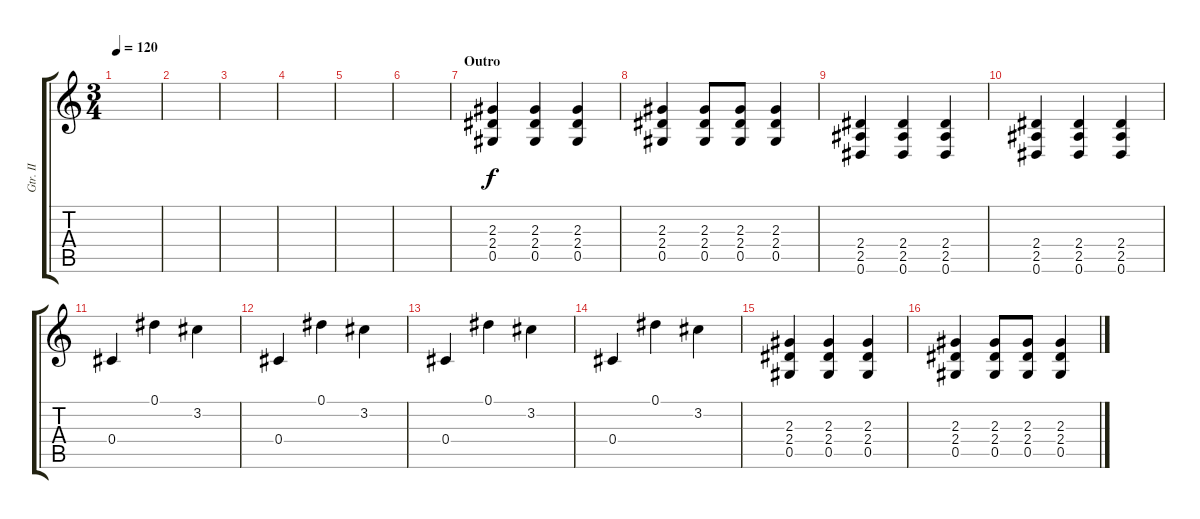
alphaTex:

\track ("Gtr. II" "Gtr. II") {instrument acousticguitarsteel}
\staff {score tabs}
\tuning (Eb4 Bb3 Gb3 Db3 Ab2 Eb2) {hide}
\ts (3 4)
\tempo 120
\clef g2
\ks c
|
|
|
|
|
|
\section ("" "Outro")
(2.3 2.4 0.5).4 (2.3 2.4 0.5).4 (2.3 2.4 0.5).4 |
(2.3 2.4 0.5).4 (2.3 2.4 0.5).8 (2.3 2.4 0.5).8 (2.3 2.4 0.5).4 |
(2.4 2.5 0.6).4 (2.4 2.5 0.6).4 (2.4 2.5 0.6).4 |
(2.4 2.5 0.6).4 (2.4 2.5 0.6).4 (2.4 2.5 0.6).4 |
0.4.4 0.1.4 3.2.4 |
0.4.4 0.1.4 3.2.4 |
0.4.4 0.1.4 3.2.4 |
0.4.4 0.1.4 3.2.4 |
(2.3 2.4 0.5).4 (2.3 2.4 0.5).4 (2.3 2.4 0.5).4 |
(2.3 2.4 0.5).4 (2.3 2.4 0.5).8 (2.3 2.4 0.5).8 (2.3 2.4 0.5).4
